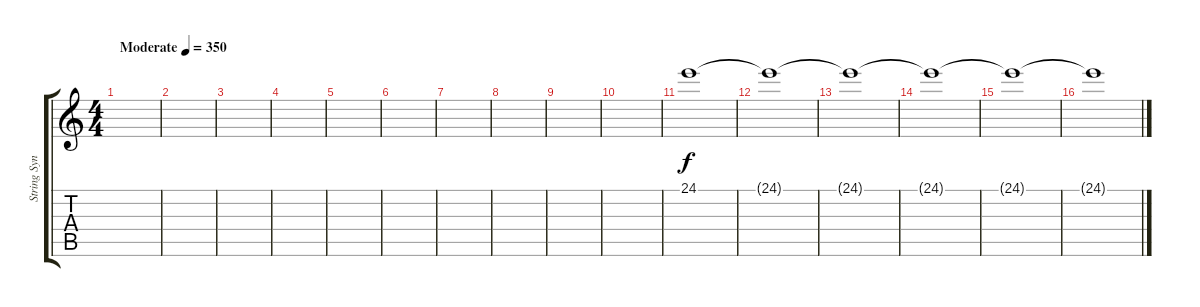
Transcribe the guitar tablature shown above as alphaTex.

\track ("String Synth" "String Syn") {instrument cello}
\staff {score tabs}
\tuning (E4 B3 G3 D3 A2 E2) {hide}
\ts (4 4)
\tempo (350 "Moderate")
\clef g2
\ks c
|
|
|
|
|
|
|
|
|
|
24.1.1 |
24.1{t}.1{dy f} |
24.1{t}.1 |
24.1{t}.1 |
24.1{t}.1 |
24.1{t}.1
